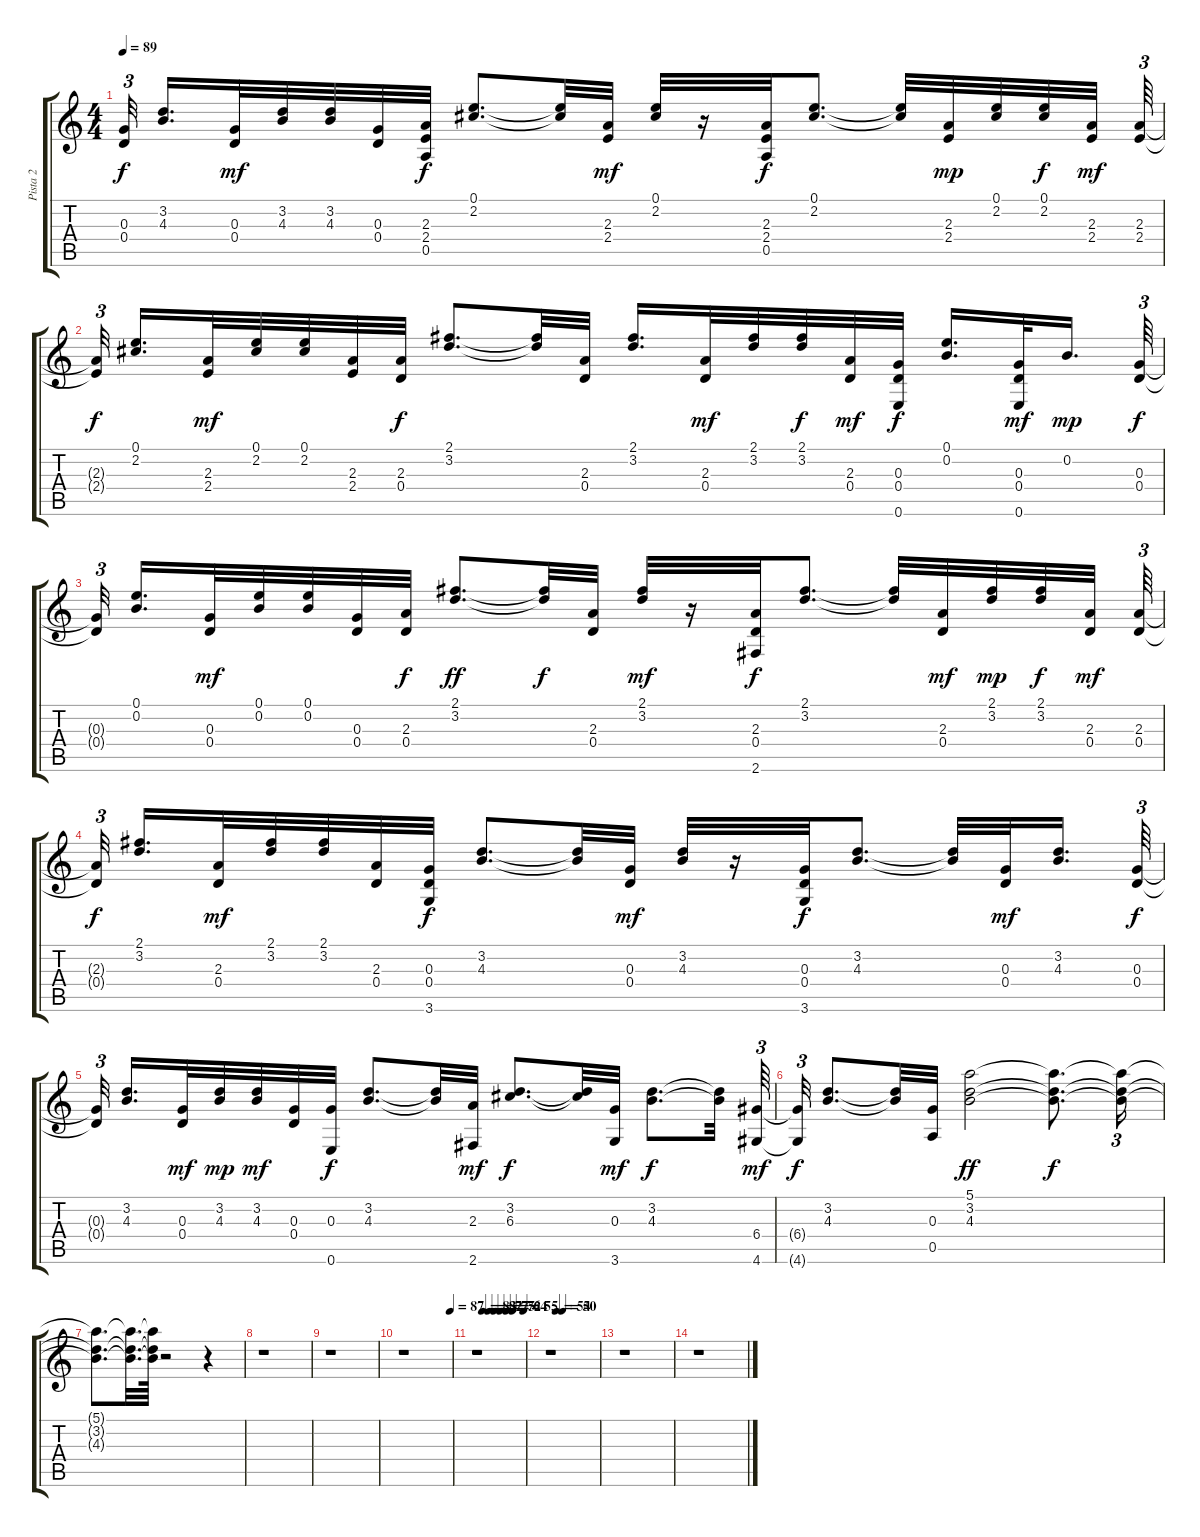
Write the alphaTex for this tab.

\track ("Pista 2" "Pista 2") {instrument acousticguitarsteel}
\staff {score tabs}
\tuning (E4 B3 G3 D3 A2 E2) {hide}
\ts (4 4)
\tempo 89
\clef g2
\ks c
(0.3{t} 0.4{t}).32{tu (3 2) dy f} (3.2 4.3).16{d} (0.3 0.4).32{dy mf} (3.2 4.3).32 (3.2 4.3).32 (0.3 0.4).32 (2.3 2.4 0.5).32{dy f} (0.1 2.2).8{d} (0.1{t} 2.2{t}).32 (2.3 2.4).32{dy mf} (0.1 2.2).32 r.16 (2.3 2.4 0.5).32{dy f} (0.1 2.2).8{d} (0.1{t} 2.2{t}).32 (2.3 2.4).32{dy mp} (0.1 2.2).32 (0.1 2.2).32{dy f} (2.3 2.4).32{dy mf} (2.3 2.4).64{tu (3 2)} |
(2.3{t} 2.4{t}).32{tu (3 2) dy f} (0.1 2.2).16{d} (2.3 2.4).32{dy mf} (0.1 2.2).32 (0.1 2.2).32 (2.3 2.4).32 (2.3 0.4).32{dy f} (2.1 3.2).8{d} (2.1{t} 3.2{t}).32 (2.3 0.4).32 (2.1 3.2).16{d} (2.3 0.4).32{dy mf} (2.1 3.2).32 (2.1 3.2).32{dy f} (2.3 0.4).32{dy mf} (0.3 0.4 0.6).32{dy f} (0.1 0.2).16{d} (0.3 0.4 0.6).32{dy mf} 0.2.16{d dy mp} (0.3 0.4).64{tu (3 2) dy f} |
(0.3{t} 0.4{t}).32{tu (3 2)} (0.1 0.2).16{d} (0.3 0.4).32{dy mf} (0.1 0.2).32 (0.1 0.2).32 (0.3 0.4).32 (2.3 0.4).32{dy f} (2.1 3.2).8{d dy ff} (2.1{t} 3.2{t}).32{dy f} (2.3 0.4).32 (2.1 3.2).32{dy mf} r.16 (2.3 0.4 2.6).32{dy f} (2.1 3.2).8{d} (2.1{t} 3.2{t}).32 (2.3 0.4).32{dy mf} (2.1 3.2).32{dy mp} (2.1 3.2).32{dy f} (2.3 0.4).32{dy mf} (2.3 0.4).64{tu (3 2)} |
(2.3{t} 0.4{t}).32{tu (3 2) dy f} (2.1 3.2).16{d} (2.3 0.4).32{dy mf} (2.1 3.2).32 (2.1 3.2).32 (2.3 0.4).32 (0.3 0.4 3.6).32{dy f} (3.2 4.3).8{d} (3.2{t} 4.3{t}).32 (0.3 0.4).32{dy mf} (3.2 4.3).32 r.16 (0.3 0.4 3.6).32{dy f} (3.2 4.3).8{d} (3.2{t} 4.3{t}).32 (0.3 0.4).32{dy mf} (3.2 4.3).16{d} (0.3 0.4).64{tu (3 2) dy f} |
(0.3{t} 0.4{t}).32{tu (3 2)} (3.2 4.3).16{d} (0.3 0.4).32{dy mf} (3.2 4.3).32{dy mp} (3.2 4.3).32{dy mf} (0.3 0.4).32 (0.3 0.6).32{dy f} (3.2 4.3).8{d} (3.2{t} 4.3{t}).32 (2.3 2.6).32{dy mf} (3.2 6.3).8{d dy f} (3.2{t} 6.3{t}).32 (0.3 3.6).32{dy mf} (3.2 4.3).8{d dy f} (3.2{t} 4.3{t}).32 (6.4 4.6).64{tu (3 2) dy mf} |
(6.4{t} 4.6{t}).32{tu (3 2) dy f} (3.2 4.3).8{d} (3.2{t} 4.3{t}).32 (0.3 0.5).32 (5.1 3.2 4.3).2{dy ff} (5.1{t} 3.2{t} 4.3{t}).8{d dy f} (5.1{t} 3.2{t} 4.3{t}).16{tu (3 2)} |
(5.1{t} 3.2{t} 4.3{t}).8{d} (5.1{t} 3.2{t} 4.3{t}).32{d} (5.1{t} 3.2{t} 4.3{t}).64 r.2 r.4 |
r.1 |
r.1 |
\tempo (87 0.9791666666666666)
r.1 |
\tempo (83 0.13541666666666666)
\tempo (82 0.2604166666666667)
\tempo (77 0.3854166666666667)
\tempo (75 0.5104166666666666)
\tempo (72 0.6354166666666666)
\tempo (64 0.7604166666666666)
\tempo (55 0.9791666666666666)
r.1 |
\tempo (54 0.13541666666666666)
\tempo (50 0.2604166666666667)
r.1 |
r.1 |
r.1
